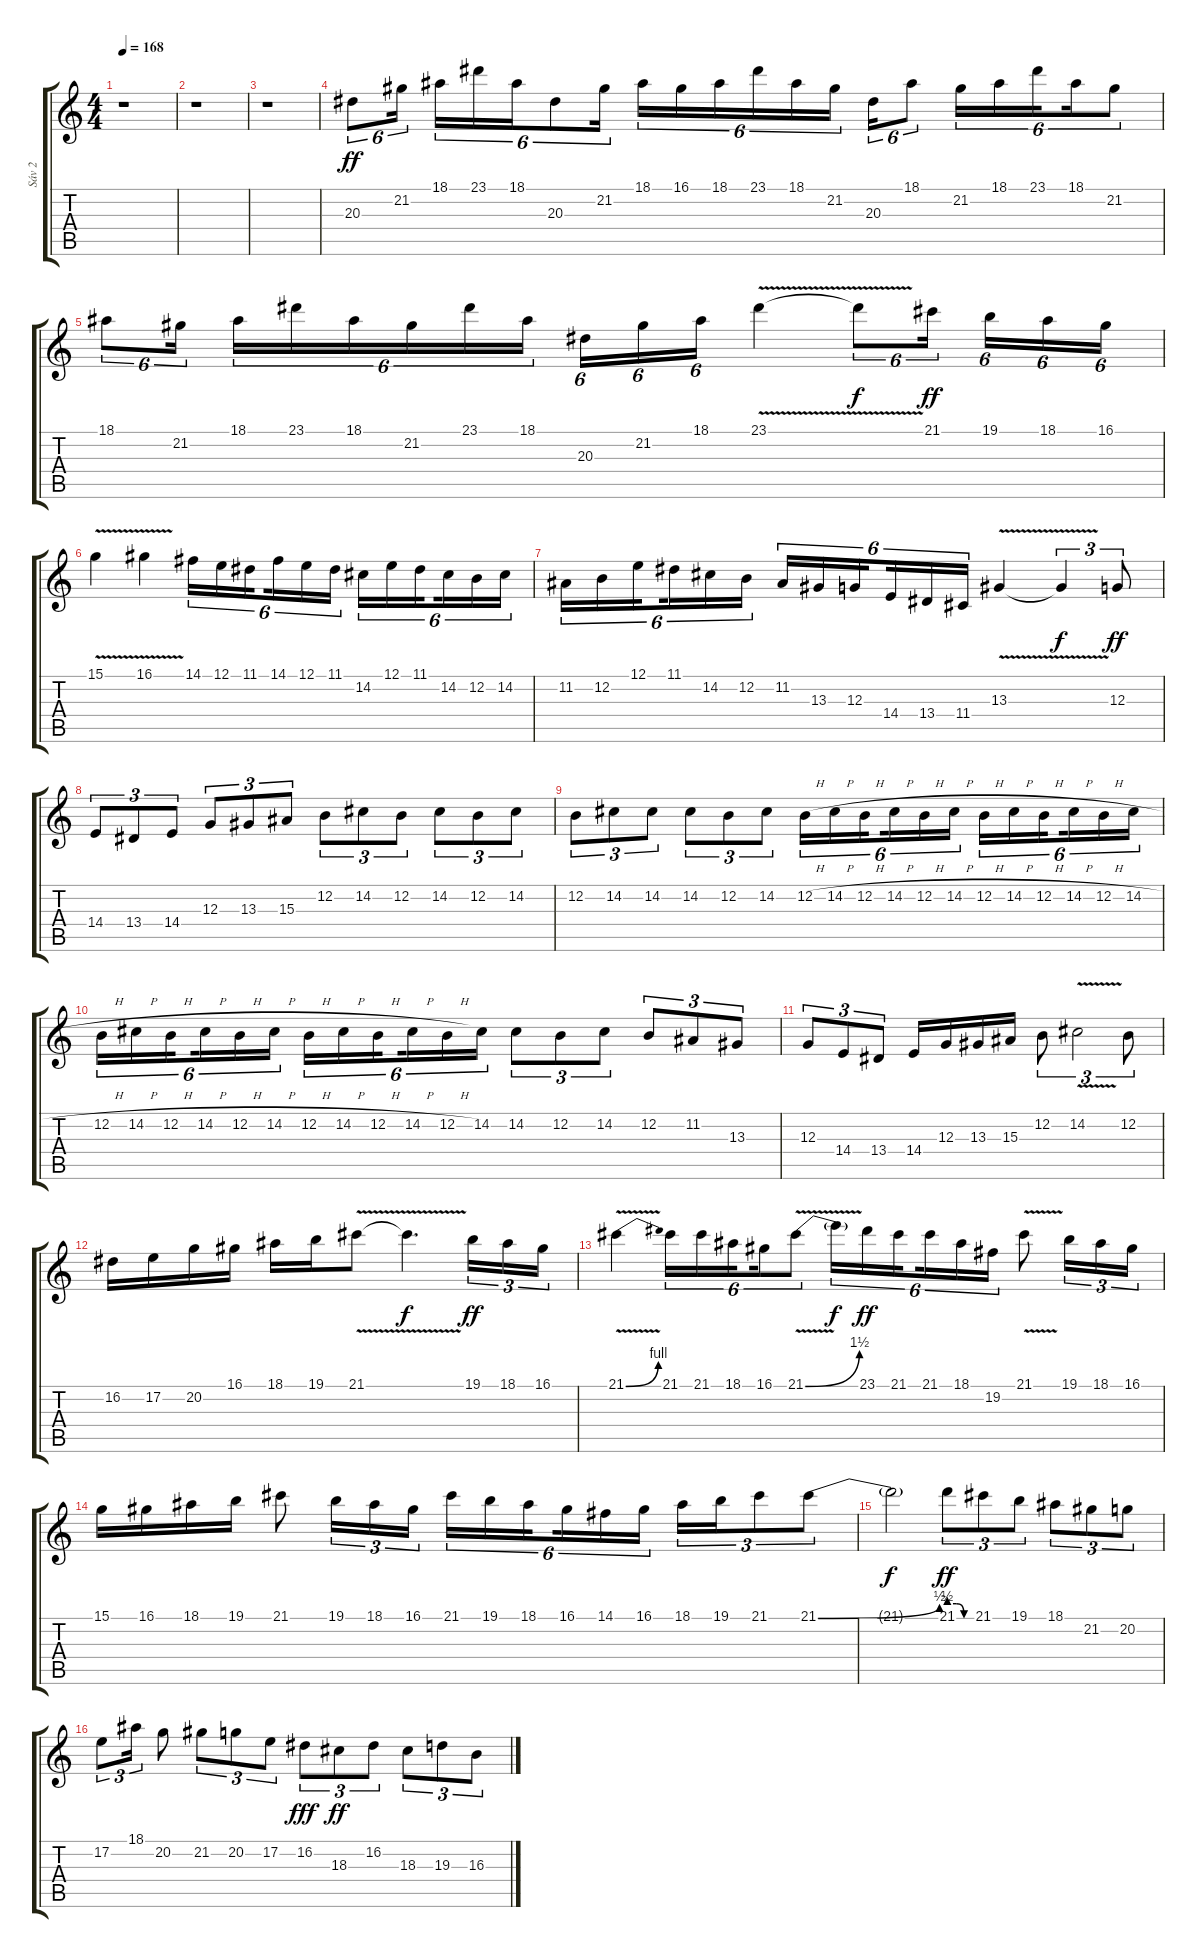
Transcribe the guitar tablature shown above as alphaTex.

\track ("Sáv 2" "Sáv 2") {instrument lead2sawtooth}
\staff {score tabs}
\tuning (E4 B3 G3 D3 A2 E2) {hide}
\ts (4 4)
\tempo 168
\clef g2
\ks c
r.1{dy f} |
r.1 |
r.1 |
20.3.8{tu (6 4) dy ff volume 14 instrument lead2sawtooth} 21.2.16{tu (6 4) beam splitsecondary} 18.1.16{tu (6 4)} 23.1.16{tu (6 4)} 18.1.16{tu (6 4)} 20.3.8{tu (6 4)} 21.2.16{tu (6 4) beam splitsecondary} 18.1.16{tu (6 4)} 16.1.16{tu (6 4)} 18.1.16{tu (6 4)} 23.1.16{tu (6 4)} 18.1.16{tu (6 4)} 21.2.16{tu (6 4) beam splitsecondary} 20.3.16{tu (6 4)} 18.1.8{tu (6 4)} 21.2.16{tu (6 4)} 18.1.16{tu (6 4)} 23.1.16{tu (6 4) beam splitsecondary} 18.1.16{tu (6 4)} 21.2.8{tu (6 4)} |
18.1.8{tu (6 4)} 21.2.16{tu (6 4) beam splitsecondary} 18.1.16{tu (6 4)} 23.1.16{tu (6 4)} 18.1.16{tu (6 4)} 21.2.16{tu (6 4)} 23.1.16{tu (6 4)} 18.1.16{tu (6 4) beam splitsecondary} 20.3.16{tu (6 4)} 21.2.16{tu (6 4)} 18.1.16{tu (6 4)} 23.1{v}.4 23.1{t}.8{tu (6 4) dy f} 21.1.16{tu (6 4) dy ff beam splitsecondary} 19.1.16{tu (6 4)} 18.1.16{tu (6 4)} 16.1.16{tu (6 4)} |
15.1{v}.4 16.1{v}.4 14.1.16{tu (6 4)} 12.1.16{tu (6 4)} 11.1.16{tu (6 4) beam splitsecondary} 14.1.16{tu (6 4)} 12.1.16{tu (6 4)} 11.1.16{tu (6 4)} 14.2.16{tu (6 4)} 12.1.16{tu (6 4)} 11.1.16{tu (6 4) beam splitsecondary} 14.2.16{tu (6 4)} 12.2.16{tu (6 4)} 14.2.16{tu (6 4)} |
11.2.16{tu (6 4)} 12.2.16{tu (6 4)} 12.1.16{tu (6 4) beam splitsecondary} 11.1.16{tu (6 4)} 14.2.16{tu (6 4)} 12.2.16{tu (6 4)} 11.2.16{tu (6 4)} 13.3.16{tu (6 4)} 12.3.16{tu (6 4) beam splitsecondary} 14.4.16{tu (6 4)} 13.4.16{tu (6 4)} 11.4.16{tu (6 4)} 13.3{v}.4 13.3{t}.4{tu (3 2) dy f} 12.3.8{tu (3 2) dy ff} |
14.4.8{tu (3 2)} 13.4.8{tu (3 2)} 14.4.8{tu (3 2)} 12.3.8{tu (3 2)} 13.3.8{tu (3 2)} 15.3.8{tu (3 2)} 12.2.8{tu (3 2)} 14.2.8{tu (3 2)} 12.2.8{tu (3 2)} 14.2.8{tu (3 2)} 12.2.8{tu (3 2)} 14.2.8{tu (3 2)} |
12.2.8{tu (3 2)} 14.2.8{tu (3 2)} 14.2.8{tu (3 2)} 14.2.8{tu (3 2)} 12.2.8{tu (3 2)} 14.2.8{tu (3 2)} 12.2{h}.16{tu (6 4)} 14.2{h}.16{tu (6 4)} 12.2{h}.16{tu (6 4) beam splitsecondary} 14.2{h}.16{tu (6 4)} 12.2{h}.16{tu (6 4)} 14.2{h}.16{tu (6 4)} 12.2{h}.16{tu (6 4)} 14.2{h}.16{tu (6 4)} 12.2{h}.16{tu (6 4) beam splitsecondary} 14.2{h}.16{tu (6 4)} 12.2{h}.16{tu (6 4)} 14.2{h}.16{tu (6 4)} |
12.2{h}.16{tu (6 4)} 14.2{h}.16{tu (6 4)} 12.2{h}.16{tu (6 4) beam splitsecondary} 14.2{h}.16{tu (6 4)} 12.2{h}.16{tu (6 4)} 14.2{h}.16{tu (6 4)} 12.2{h}.16{tu (6 4)} 14.2{h}.16{tu (6 4)} 12.2{h}.16{tu (6 4) beam splitsecondary} 14.2{h}.16{tu (6 4)} 12.2{h}.16{tu (6 4)} 14.2.16{tu (6 4)} 14.2.8{tu (3 2)} 12.2.8{tu (3 2)} 14.2.8{tu (3 2)} 12.2.8{tu (3 2)} 11.2.8{tu (3 2)} 13.3.8{tu (3 2)} |
12.3.8{tu (3 2)} 14.4.8{tu (3 2)} 13.4.8{tu (3 2)} 14.4.16 12.3.16 13.3.16 15.3.16 12.2.8{tu (3 2)} 14.2{v}.2{tu (3 2)} 12.2.8{tu (3 2)} |
16.2.16 17.2.16 20.2.16 16.1.16 18.1.16 19.1.16 21.1{v}.8 21.1{t}.4{d dy f} 19.1.16{tu (3 2) dy ff} 18.1.16{tu (3 2)} 16.1.16{tu (3 2)} |
21.1{be (bend 0 0 60 4) v}.4 21.1.16{tu (6 4)} 21.1.16{tu (6 4)} 18.1.16{tu (6 4) beam splitsecondary} 16.1.16{tu (6 4)} 21.1{be (bend 0 0 60 6) v}.8{tu (6 4)} 21.1{t}.16{tu (6 4) dy f} 23.1.16{tu (6 4) dy ff} 21.1.16{tu (6 4) beam splitsecondary} 21.1.16{tu (6 4)} 18.1.16{tu (6 4)} 19.2.16{tu (6 4)} 21.1{v}.8 19.1.16{tu (3 2)} 18.1.16{tu (3 2)} 16.1.16{tu (3 2)} |
15.1.16 16.1.16 18.1.16 19.1.16 21.1.8 19.1.16{tu (3 2)} 18.1.16{tu (3 2)} 16.1.16{tu (3 2)} 21.1.16{tu (6 4)} 19.1.16{tu (6 4)} 18.1.16{tu (6 4) beam splitsecondary} 16.1.16{tu (6 4)} 14.1.16{tu (6 4)} 16.1.16{tu (6 4)} 18.1.16{tu (3 2)} 19.1.16{tu (3 2)} 21.1.8{tu (3 2)} 21.1{be (bend 0 0 60 2)}.8{tu (3 2)} |
21.1{t}.2{dy f} 21.1{be (custom 0 2 20 2 40 0 60 0)}.8{tu (3 2) dy ff} 21.1.8{tu (3 2)} 19.1.8{tu (3 2)} 18.1.8{tu (3 2)} 21.2.8{tu (3 2)} 20.2.8{tu (3 2)} |
17.2.8{tu (3 2)} 18.1.16{tu (3 2)} 20.2.8 21.2.8{tu (3 2)} 20.2.8{tu (3 2)} 17.2.8{tu (3 2)} 16.2.8{tu (3 2) dy fff} 18.3.8{tu (3 2) dy ff} 16.2.8{tu (3 2)} 18.3.8{tu (3 2)} 19.3.8{tu (3 2)} 16.3.8{tu (3 2)}
